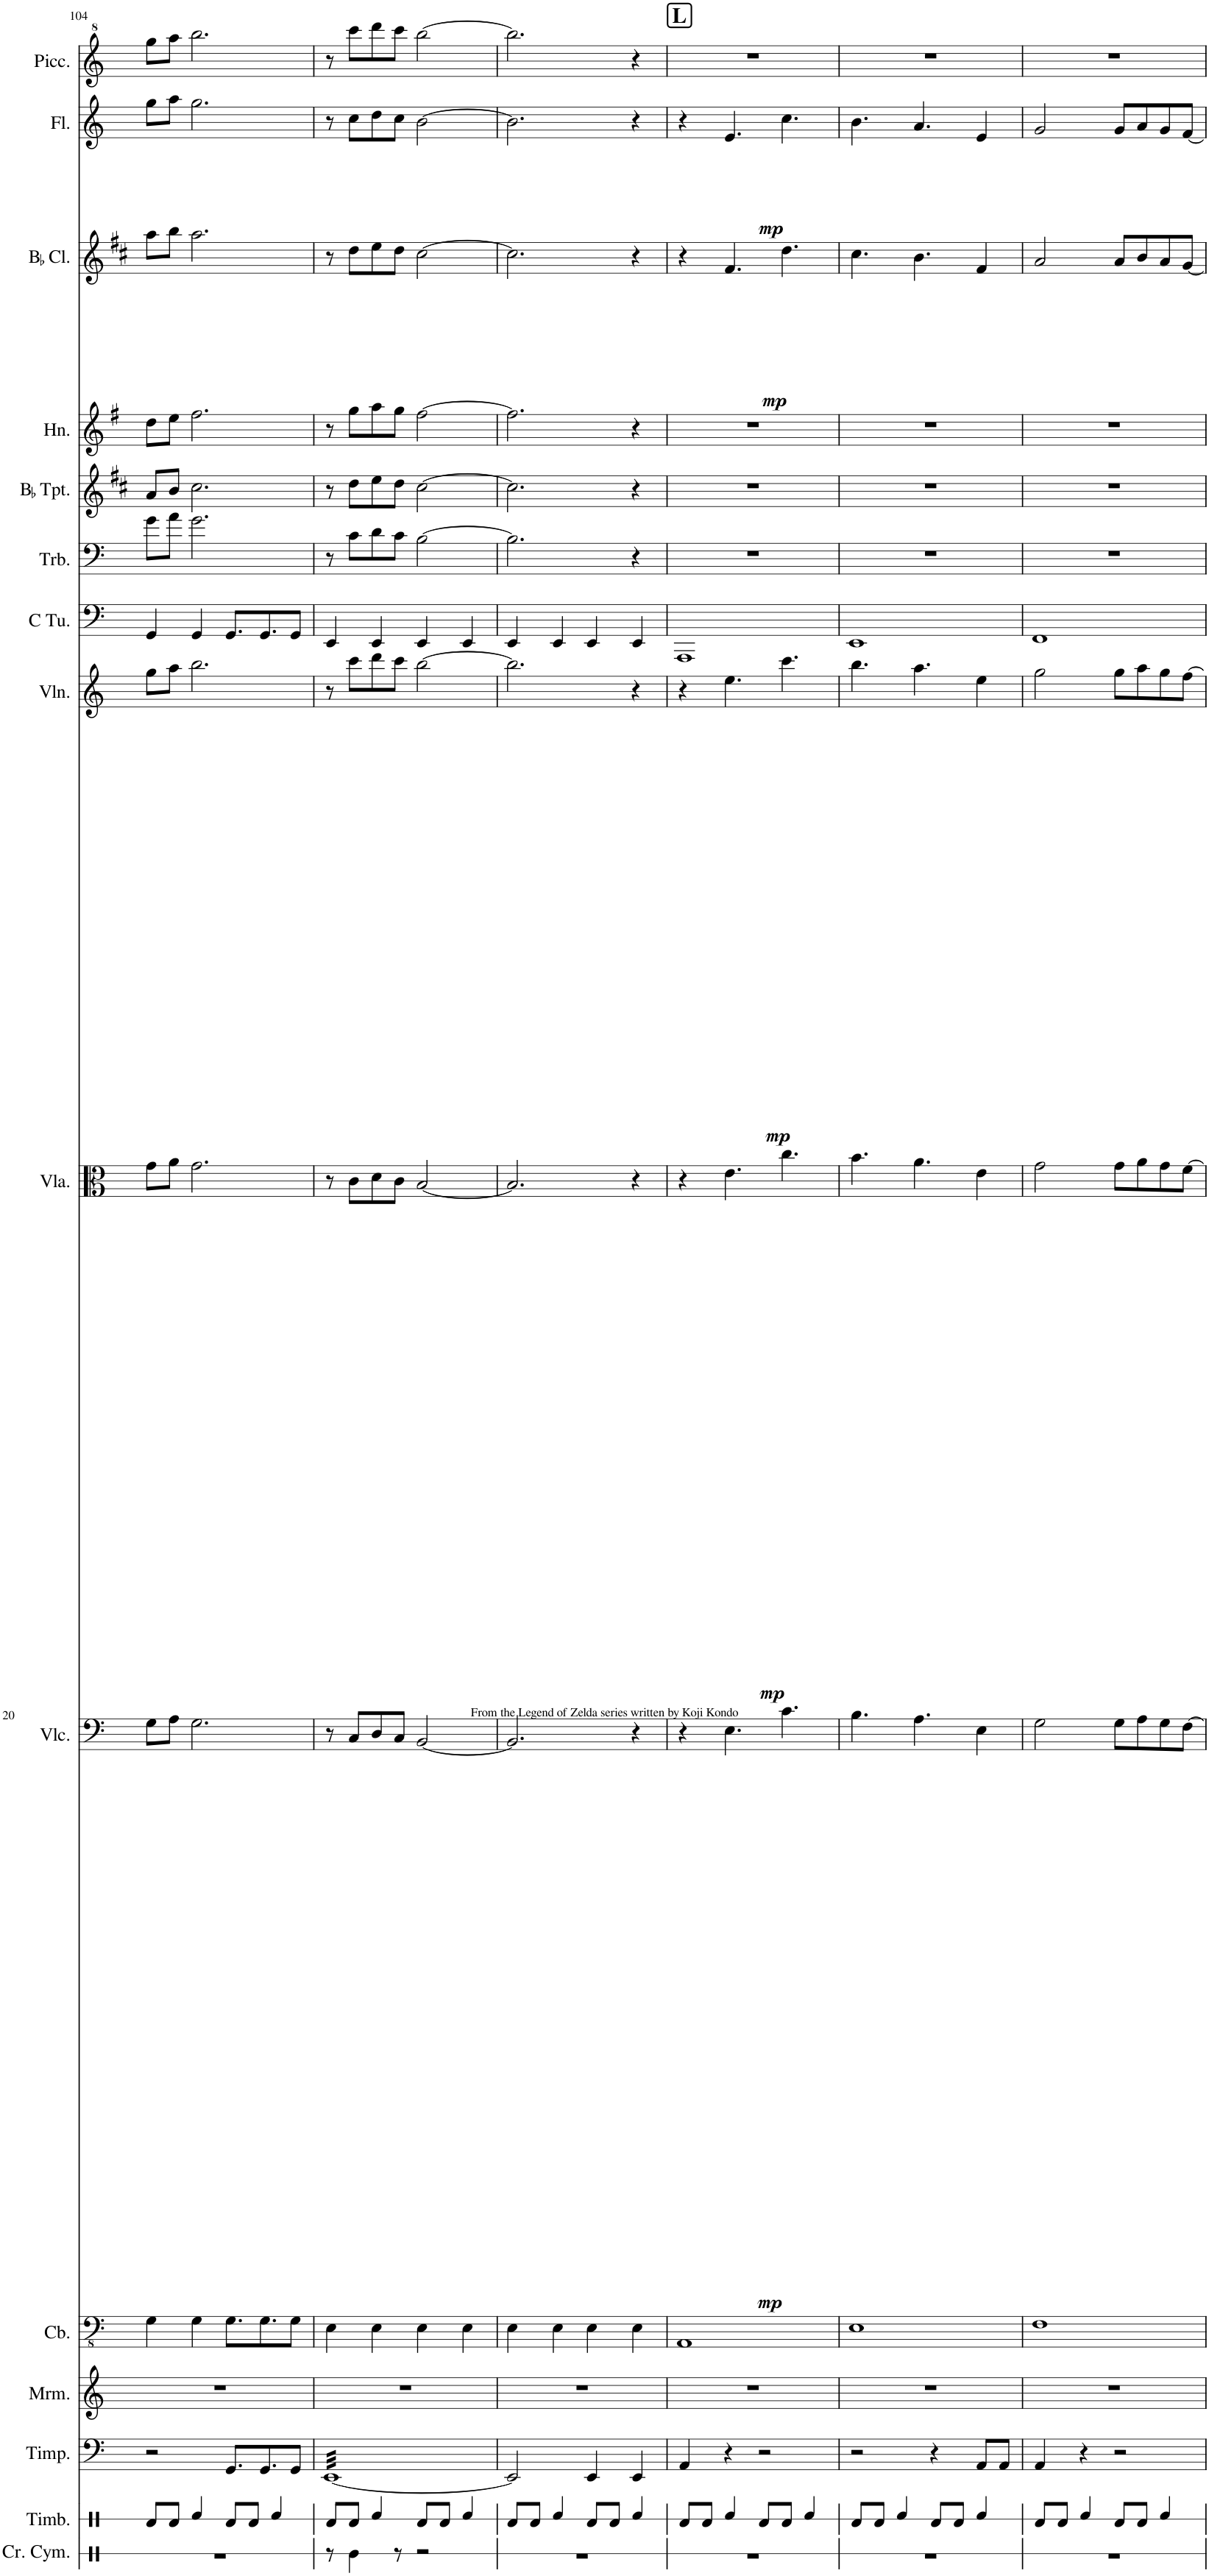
**kern	**kern	**kern	**kern	**kern	**kern	**dynam	**kern	**dynam	**kern	**dynam	**kern	**kern	**kern	**kern	**kern	**dynam	**kern	**dynam	**kern
*part15	*part14	*part13	*part12	*part11	*part10	*part10	*part9	*part9	*part8	*part8	*part7	*part6	*part5	*part4	*part3	*part3	*part2	*part2	*part1
*staff15	*staff14	*staff13	*staff12	*staff11	*staff10	*staff10	*staff9	*staff9	*staff8	*staff8	*staff7	*staff6	*staff5	*staff4	*staff3	*staff3	*staff2	*staff2	*staff1
*I"Crash Cymbal	*I"Timbales	*I"Timpani	*I"Marimba	*I"Double Bass	*I"Violoncello	*	*I"Viola	*	*I"Violin	*	*I"C Tuba	*I"Trombone	*I"BaccidentalFlat Trumpet	*I"Horn	*I"BaccidentalFlat Clarinet	*	*I"Flute	*	*I"Piccolo
*I'Cr. Cym.	*I'Timb.	*I'Timp.	*I'Mrm.	*	*I'Vlc.	*	*I'Vla.	*	*I'Vln.	*	*I'C Tu.	*I'Trb.	*I'BaccidentalFlat Tpt.	*I'Hn.	*I'BaccidentalFlat Cl.	*	*I'Fl.	*	*I'Picc.
!!LO:PB:g=z
*clefX	*clefX	*clefF4	*clefG2	*clefFv4	*clefF4	*	*clefC3	*	*clefG2	*	*clefF4	*clefF4	*clefG2	*clefG2	*clefG2	*	*clefG2	*	*clefG^2
*	*	*	*	*Trd7c12	*	*	*	*	*	*	*	*	*Trd1c2	*Trd4c7	*Trd1c2	*	*	*	*Trd-7c-12
*k[]	*k[]	*k[]	*k[]	*k[]	*k[]	*	*k[]	*	*k[]	*	*k[]	*k[]	*k[f#c#]	*k[f#]	*k[f#c#]	*	*k[]	*	*k[]
*M4/4	*M4/4	*M4/4	*M4/4	*M4/4	*M4/4	*	*M4/4	*	*M4/4	*	*M4/4	*M4/4	*M4/4	*M4/4	*M4/4	*	*M4/4	*	*M4/4
=104	=104	=104	=104	=104	=104	=104	=104	=104	=104	=104	=104	=104	=104	=104	=104	=104	=104	=104	=104
1r	8Rd/L	2r	1r	4GG\	8G\L	.	8g\L	.	8gg\L	.	4GG/	8g\L	8a/L	8dd\L	8aa\L	.	8gg\L	.	8ggg\L
.	8Rd/J	.	.	.	8A\J	.	8a\J	.	8aa\J	.	.	8a\J	8b/J	8ee\J	8bb\J	.	8aa\J	.	8aaa\J
.	4Rf/	.	.	4GG\	2.G\	.	2.g\	.	2.bb\	.	4GG/	2.g\	2.cc#\	2.ff#\	2.aa\	.	2.gg\	.	2.bbb\
.	8Rd/L	8.GG/L	.	8.GG\L	.	.	.	.	.	.	8.GG/L	.	.	.	.	.	.	.	.
.	8Rd/J	.	.	.	.	.	.	.	.	.	.	.	.	.	.	.	.	.	.
.	.	8.GG/	.	8.GG\	.	.	.	.	.	.	8.GG/	.	.	.	.	.	.	.	.
.	4Rf/	.	.	.	.	.	.	.	.	.	.	.	.	.	.	.	.	.	.
.	.	8GG/J	.	8GG\J	.	.	.	.	.	.	8GG/J	.	.	.	.	.	.	.	.
=105	=105	=105	=105	=105	=105	=105	=105	=105	=105	=105	=105	=105	=105	=105	=105	=105	=105	=105	=105
*	*	*tremolo	*	*	*	*	*	*	*	*	*	*	*	*	*	*	*	*	*
8r	8Rd/L	[32EELLL	1r	4EE\	8r	.	8r	.	8r	.	4EE/	8r	8r	8r	8r	.	8r	.	8r
.	.	32EE	.	.	.	.	.	.	.	.	.	.	.	.	.	.	.	.	.
.	.	32EE	.	.	.	.	.	.	.	.	.	.	.	.	.	.	.	.	.
.	.	32EE	.	.	.	.	.	.	.	.	.	.	.	.	.	.	.	.	.
4Re\	8Rd/J	32EE	.	.	8C/L	.	8c\L	.	8ccc\L	.	.	8c\L	8dd\L	8gg\L	8dd\L	.	8cc\L	.	8cccc\L
.	.	32EE	.	.	.	.	.	.	.	.	.	.	.	.	.	.	.	.	.
.	.	32EE	.	.	.	.	.	.	.	.	.	.	.	.	.	.	.	.	.
.	.	32EE	.	.	.	.	.	.	.	.	.	.	.	.	.	.	.	.	.
.	4Rf/	32EE	.	4EE\	8D/	.	8d\	.	8ddd\	.	4EE/	8d\	8ee\	8aa\	8ee\	.	8dd\	.	8dddd\
.	.	32EE	.	.	.	.	.	.	.	.	.	.	.	.	.	.	.	.	.
.	.	32EE	.	.	.	.	.	.	.	.	.	.	.	.	.	.	.	.	.
.	.	32EE	.	.	.	.	.	.	.	.	.	.	.	.	.	.	.	.	.
8r	.	32EE	.	.	8C/J	.	8c\J	.	8ccc\J	.	.	8c\J	8dd\J	8gg\J	8dd\J	.	8cc\J	.	8cccc\J
.	.	32EE	.	.	.	.	.	.	.	.	.	.	.	.	.	.	.	.	.
.	.	32EE	.	.	.	.	.	.	.	.	.	.	.	.	.	.	.	.	.
.	.	32EE	.	.	.	.	.	.	.	.	.	.	.	.	.	.	.	.	.
2r	8Rd/L	32EE	.	4EE\	[2BB/	.	[2B/	.	[2bb\	.	4EE/	[2B\	[2cc#\	[2ff#\	[2cc#\	.	[2b\	.	[2bbb\
.	.	32EE	.	.	.	.	.	.	.	.	.	.	.	.	.	.	.	.	.
.	.	32EE	.	.	.	.	.	.	.	.	.	.	.	.	.	.	.	.	.
.	.	32EE	.	.	.	.	.	.	.	.	.	.	.	.	.	.	.	.	.
.	8Rd/J	32EE	.	.	.	.	.	.	.	.	.	.	.	.	.	.	.	.	.
.	.	32EE	.	.	.	.	.	.	.	.	.	.	.	.	.	.	.	.	.
.	.	32EE	.	.	.	.	.	.	.	.	.	.	.	.	.	.	.	.	.
.	.	32EE	.	.	.	.	.	.	.	.	.	.	.	.	.	.	.	.	.
.	4Rf/	32EE	.	4EE\	.	.	.	.	.	.	4EE/	.	.	.	.	.	.	.	.
.	.	32EE	.	.	.	.	.	.	.	.	.	.	.	.	.	.	.	.	.
.	.	32EE	.	.	.	.	.	.	.	.	.	.	.	.	.	.	.	.	.
.	.	32EE	.	.	.	.	.	.	.	.	.	.	.	.	.	.	.	.	.
.	.	32EE	.	.	.	.	.	.	.	.	.	.	.	.	.	.	.	.	.
.	.	32EE	.	.	.	.	.	.	.	.	.	.	.	.	.	.	.	.	.
.	.	32EE	.	.	.	.	.	.	.	.	.	.	.	.	.	.	.	.	.
.	.	32EEJJJ	.	.	.	.	.	.	.	.	.	.	.	.	.	.	.	.	.
*	*	*Xtremolo	*	*	*	*	*	*	*	*	*	*	*	*	*	*	*	*	*
=106	=106	=106	=106	=106	=106	=106	=106	=106	=106	=106	=106	=106	=106	=106	=106	=106	=106	=106	=106
1r	8Rd/L	2EE/]	1r	4EE\	2.BB/]	.	2.B/]	.	2.bb\]	.	4EE/	2.B\]	2.cc#\]	2.ff#\]	2.cc#\]	.	2.b\]	.	2.bbb\]
.	8Rd/J	.	.	.	.	.	.	.	.	.	.	.	.	.	.	.	.	.	.
.	4Rf/	.	.	4EE\	.	.	.	.	.	.	4EE/	.	.	.	.	.	.	.	.
.	8Rd/L	4EE/	.	4EE\	.	.	.	.	.	.	4EE/	.	.	.	.	.	.	.	.
.	8Rd/J	.	.	.	.	.	.	.	.	.	.	.	.	.	.	.	.	.	.
.	4Rf/	4EE/	.	4EE\	4r	.	4r	.	4r	.	4EE/	4r	4r	4r	4r	.	4r	.	4r
=107	=107	=107	=107	=107	=107	=107	=107	=107	=107	=107	=107	=107	=107	=107	=107	=107	=107	=107	=107
!	!	!	!	!	!	!	!	!	!	!	!	!	!	!	!	!	!	!	!LO:TX:a:B:t=L
1r	8Rd/L	4AA/	1r	1AAA	4r	.	4r	.	4r	.	1AAA	1r	1r	1r	4r	.	4r	.	1r
.	8Rd/J	.	.	.	.	.	.	.	.	.	.	.	.	.	.	.	.	.	.
!	!	!	!	!	!	!LO:DY:b	!	!LO:DY:b	!	!LO:DY:b	!	!	!	!	!	!LO:DY:b	!	!LO:DY:b	!
.	4Rf/	4r	.	.	4.E\	mp	4.e\	mp	4.ee\	mp	.	.	.	.	4.f#/	mp	4.e/	mp	.
.	8Rd/L	2r	.	.	.	.	.	.	.	.	.	.	.	.	.	.	.	.	.
.	8Rd/J	.	.	.	4.c\	.	4.cc\	.	4.ccc\	.	.	.	.	.	4.dd\	.	4.cc\	.	.
.	4Rf/	.	.	.	.	.	.	.	.	.	.	.	.	.	.	.	.	.	.
=108	=108	=108	=108	=108	=108	=108	=108	=108	=108	=108	=108	=108	=108	=108	=108	=108	=108	=108	=108
1r	8Rd/L	2r	1r	1EE	4.B\	.	4.b\	.	4.bb\	.	1EE	1r	1r	1r	4.cc#\	.	4.b\	.	1r
.	8Rd/J	.	.	.	.	.	.	.	.	.	.	.	.	.	.	.	.	.	.
.	4Rf/	.	.	.	.	.	.	.	.	.	.	.	.	.	.	.	.	.	.
.	.	.	.	.	4.A\	.	4.a\	.	4.aa\	.	.	.	.	.	4.b\	.	4.a/	.	.
.	8Rd/L	4r	.	.	.	.	.	.	.	.	.	.	.	.	.	.	.	.	.
.	8Rd/J	.	.	.	.	.	.	.	.	.	.	.	.	.	.	.	.	.	.
.	4Rf/	8AA/L	.	.	4E\	.	4e\	.	4ee\	.	.	.	.	.	4f#/	.	4e/	.	.
.	.	8AA/J	.	.	.	.	.	.	.	.	.	.	.	.	.	.	.	.	.
=109	=109	=109	=109	=109	=109	=109	=109	=109	=109	=109	=109	=109	=109	=109	=109	=109	=109	=109	=109
1r	8Rd/L	4AA/	1r	1FF	2G\	.	2g\	.	2gg\	.	1FF	1r	1r	1r	2a/	.	2g/	.	1r
.	8Rd/J	.	.	.	.	.	.	.	.	.	.	.	.	.	.	.	.	.	.
.	4Rf/	4r	.	.	.	.	.	.	.	.	.	.	.	.	.	.	.	.	.
.	8Rd/L	2r	.	.	8G\L	.	8g\L	.	8gg\L	.	.	.	.	.	8a/L	.	8g/L	.	.
.	8Rd/J	.	.	.	8A\	.	8a\	.	8aa\	.	.	.	.	.	8b/	.	8a/	.	.
.	4Rf/	.	.	.	8G\	.	8g\	.	8gg\	.	.	.	.	.	8a/	.	8g/	.	.
.	.	.	.	.	[8F\J	.	[8f\J	.	[8ff\J	.	.	.	.	.	[8g/J	.	[8f/J	.	.
=	=	=	=	=	=	=	=	=	=	=	=	=	=	=	=	=	=	=	=
*-	*-	*-	*-	*-	*-	*-	*-	*-	*-	*-	*-	*-	*-	*-	*-	*-	*-	*-	*-
